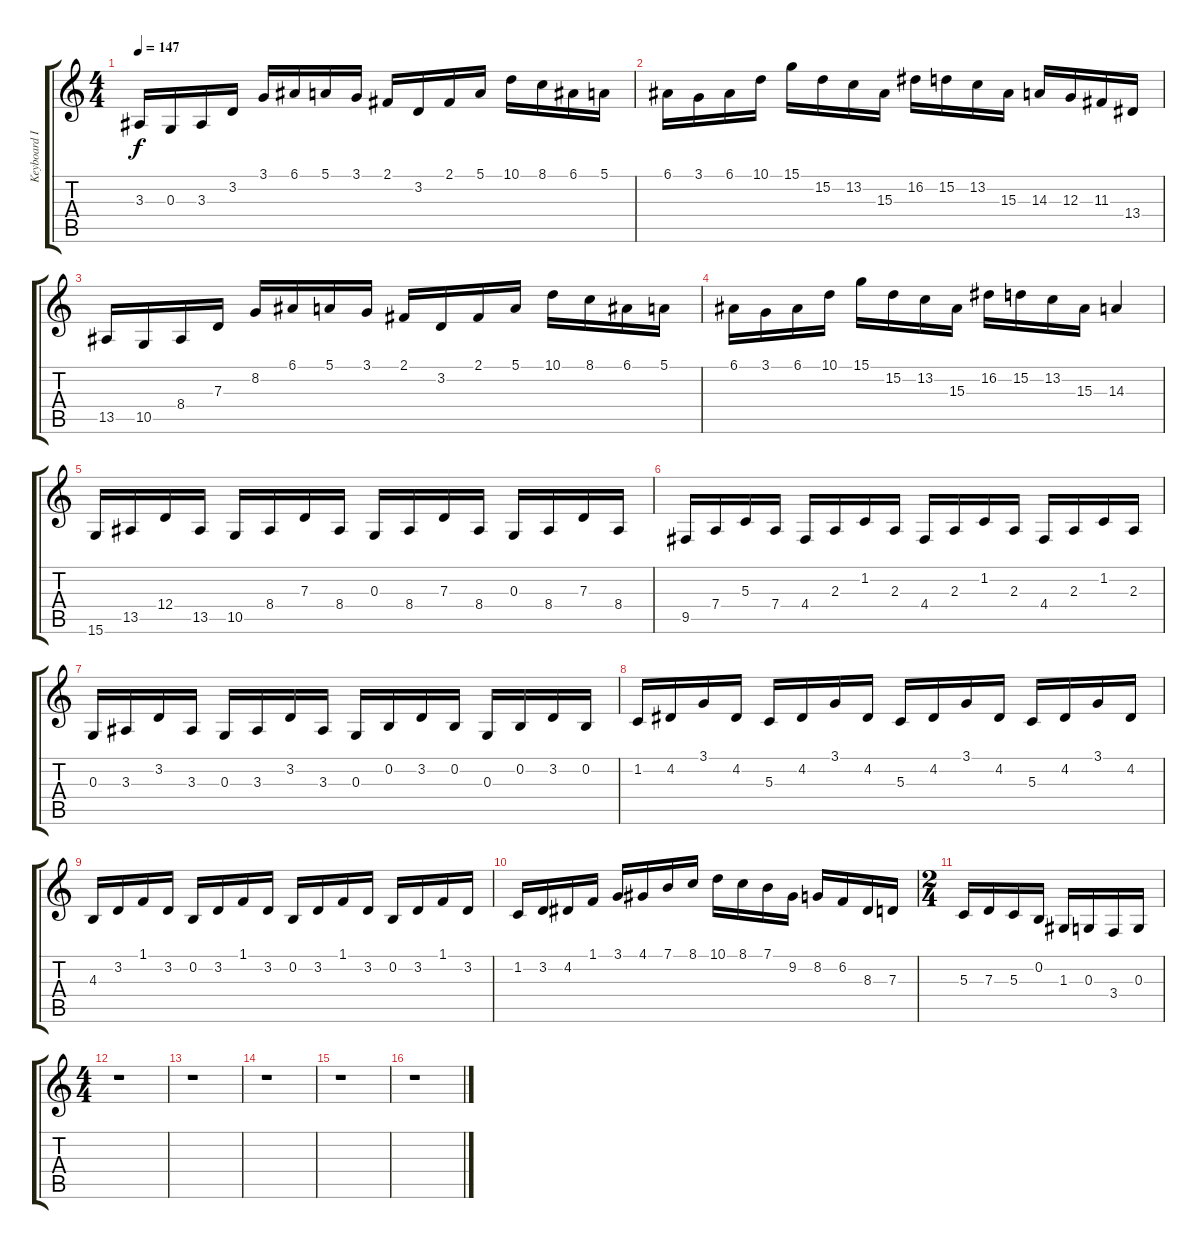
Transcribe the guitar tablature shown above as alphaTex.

\track ("Keyboard I" "Keyboard I") {instrument harpsichord}
\staff {score tabs}
\tuning (E4 B3 G3 D3 A2 E2) {hide}
\ts (4 4)
\tempo 147
\clef g2
\ks c
3.3.16{dy f} 0.3.16 3.3.16 3.2.16 3.1.16 6.1.16 5.1.16 3.1.16 2.1.16 3.2.16 2.1.16 5.1.16 10.1.16 8.1.16 6.1.16 5.1.16 |
6.1.16 3.1.16 6.1.16 10.1.16 15.1.16 15.2.16 13.2.16 15.3.16 16.2.16 15.2.16 13.2.16 15.3.16 14.3.16 12.3.16 11.3.16 13.4.16 |
13.5.16 10.5.16 8.4.16 7.3.16 8.2.16 6.1.16 5.1.16 3.1.16 2.1.16 3.2.16 2.1.16 5.1.16 10.1.16 8.1.16 6.1.16 5.1.16 |
6.1.16 3.1.16 6.1.16 10.1.16 15.1.16 15.2.16 13.2.16 15.3.16 16.2.16 15.2.16 13.2.16 15.3.16 14.3.4 |
15.6.16 13.5.16 12.4.16 13.5.16 10.5.16 8.4.16 7.3.16 8.4.16 0.3.16 8.4.16 7.3.16 8.4.16 0.3.16 8.4.16 7.3.16 8.4.16 |
9.5.16 7.4.16 5.3.16 7.4.16 4.4.16 2.3.16 1.2.16 2.3.16 4.4.16 2.3.16 1.2.16 2.3.16 4.4.16 2.3.16 1.2.16 2.3.16 |
0.3.16 3.3.16 3.2.16 3.3.16 0.3.16 3.3.16 3.2.16 3.3.16 0.3.16 0.2.16 3.2.16 0.2.16 0.3.16 0.2.16 3.2.16 0.2.16 |
1.2.16 4.2.16 3.1.16 4.2.16 5.3.16 4.2.16 3.1.16 4.2.16 5.3.16 4.2.16 3.1.16 4.2.16 5.3.16 4.2.16 3.1.16 4.2.16 |
4.3.16 3.2.16 1.1.16 3.2.16 0.2.16 3.2.16 1.1.16 3.2.16 0.2.16 3.2.16 1.1.16 3.2.16 0.2.16 3.2.16 1.1.16 3.2.16 |
1.2.16 3.2.16 4.2.16 1.1.16 3.1.16 4.1.16 7.1.16 8.1.16 10.1.16 8.1.16 7.1.16 9.2.16 8.2.16 6.2.16 8.3.16 7.3.16 |
\ts (2 4)
5.3.16 7.3.16 5.3.16 0.2.16 1.3.16 0.3.16 3.4.16 0.3.16 |
\ts (4 4)
r.1 |
r.1 |
r.1 |
r.1 |
r.1
